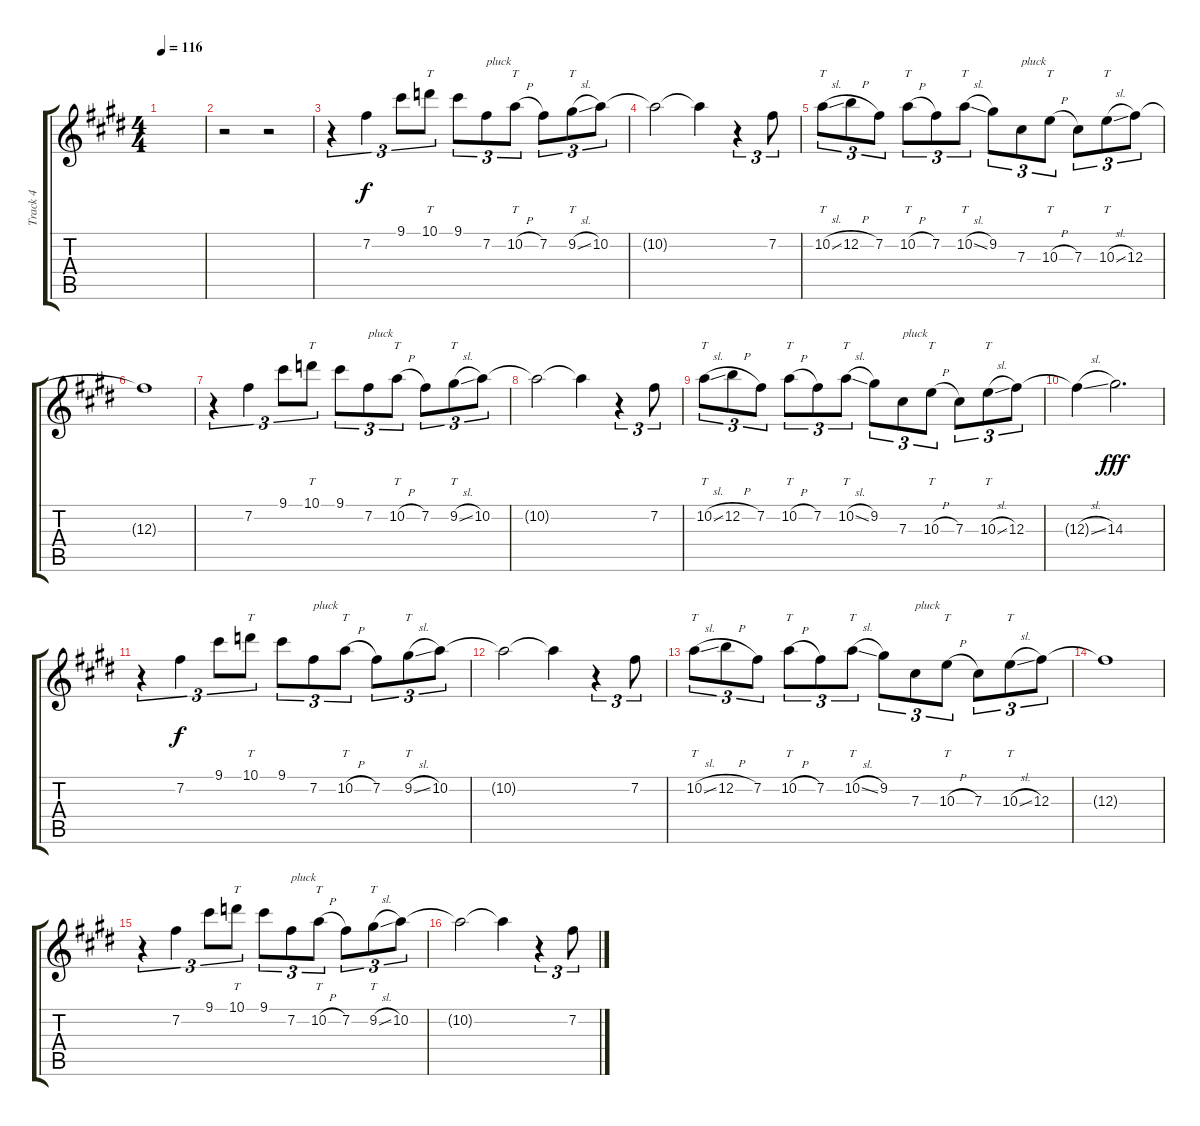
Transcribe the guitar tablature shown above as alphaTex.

\track ("Track 4" "Track 4") {instrument overdrivenguitar}
\staff {score tabs}
\tuning (E4 B3 Gb3 B2 Gb2 B1) {hide}
\ts (4 4)
\tempo 116
\clef g2
\ks c#minor
|
r.2 r.2 |
r.4{tu (3 2)} 7.2.4{tu (3 2)} 9.1.8{tu (3 2)} 10.1.8{tt tu (3 2)} 9.1.8{tu (3 2)} 7.2.8{tu (3 2) txt "pluck"} 10.2{h}.8{tt tu (3 2)} 7.2.8{tu (3 2)} 9.2{sl}.8{tt tu (3 2)} 10.2.8{tu (3 2)} |
10.2{t}.2 10.2{t}.4 r.4{tu (3 2)} 7.2.8{tu (3 2)} |
10.2{sl}.8{tt tu (3 2)} 12.2{h}.8{tu (3 2)} 7.2.8{tu (3 2)} 10.2{h}.8{tt tu (3 2)} 7.2.8{tu (3 2)} 10.2{sl}.8{tt tu (3 2)} 9.2.8{tu (3 2)} 7.3.8{tu (3 2) txt "pluck"} 10.3{h}.8{tt tu (3 2)} 7.3.8{tu (3 2)} 10.3{sl}.8{tt tu (3 2)} 12.3.8{tu (3 2)} |
12.3{t}.1 |
r.4{tu (3 2)} 7.2.4{tu (3 2)} 9.1.8{tu (3 2)} 10.1.8{tt tu (3 2)} 9.1.8{tu (3 2)} 7.2.8{tu (3 2) txt "pluck"} 10.2{h}.8{tt tu (3 2)} 7.2.8{tu (3 2)} 9.2{sl}.8{tt tu (3 2)} 10.2.8{tu (3 2)} |
10.2{t}.2 10.2{t}.4 r.4{tu (3 2)} 7.2.8{tu (3 2)} |
10.2{sl}.8{tt tu (3 2)} 12.2{h}.8{tu (3 2)} 7.2.8{tu (3 2)} 10.2{h}.8{tt tu (3 2)} 7.2.8{tu (3 2)} 10.2{sl}.8{tt tu (3 2)} 9.2.8{tu (3 2)} 7.3.8{tu (3 2) txt "pluck"} 10.3{h}.8{tt tu (3 2)} 7.3.8{tu (3 2)} 10.3{sl}.8{tt tu (3 2)} 12.3.8{tu (3 2)} |
12.3{sl t}.4 14.3.2{d dy fff} |
r.4{tu (3 2)} 7.2.4{tu (3 2) dy f} 9.1.8{tu (3 2)} 10.1.8{tt tu (3 2)} 9.1.8{tu (3 2)} 7.2.8{tu (3 2) txt "pluck"} 10.2{h}.8{tt tu (3 2)} 7.2.8{tu (3 2)} 9.2{sl}.8{tt tu (3 2)} 10.2.8{tu (3 2)} |
10.2{t}.2 10.2{t}.4 r.4{tu (3 2)} 7.2.8{tu (3 2)} |
10.2{sl}.8{tt tu (3 2)} 12.2{h}.8{tu (3 2)} 7.2.8{tu (3 2)} 10.2{h}.8{tt tu (3 2)} 7.2.8{tu (3 2)} 10.2{sl}.8{tt tu (3 2)} 9.2.8{tu (3 2)} 7.3.8{tu (3 2) txt "pluck"} 10.3{h}.8{tt tu (3 2)} 7.3.8{tu (3 2)} 10.3{sl}.8{tt tu (3 2)} 12.3.8{tu (3 2)} |
12.3{t}.1 |
r.4{tu (3 2)} 7.2.4{tu (3 2)} 9.1.8{tu (3 2)} 10.1.8{tt tu (3 2)} 9.1.8{tu (3 2)} 7.2.8{tu (3 2) txt "pluck"} 10.2{h}.8{tt tu (3 2)} 7.2.8{tu (3 2)} 9.2{sl}.8{tt tu (3 2)} 10.2.8{tu (3 2)} |
10.2{t}.2 10.2{t}.4 r.4{tu (3 2)} 7.2.8{tu (3 2)}
